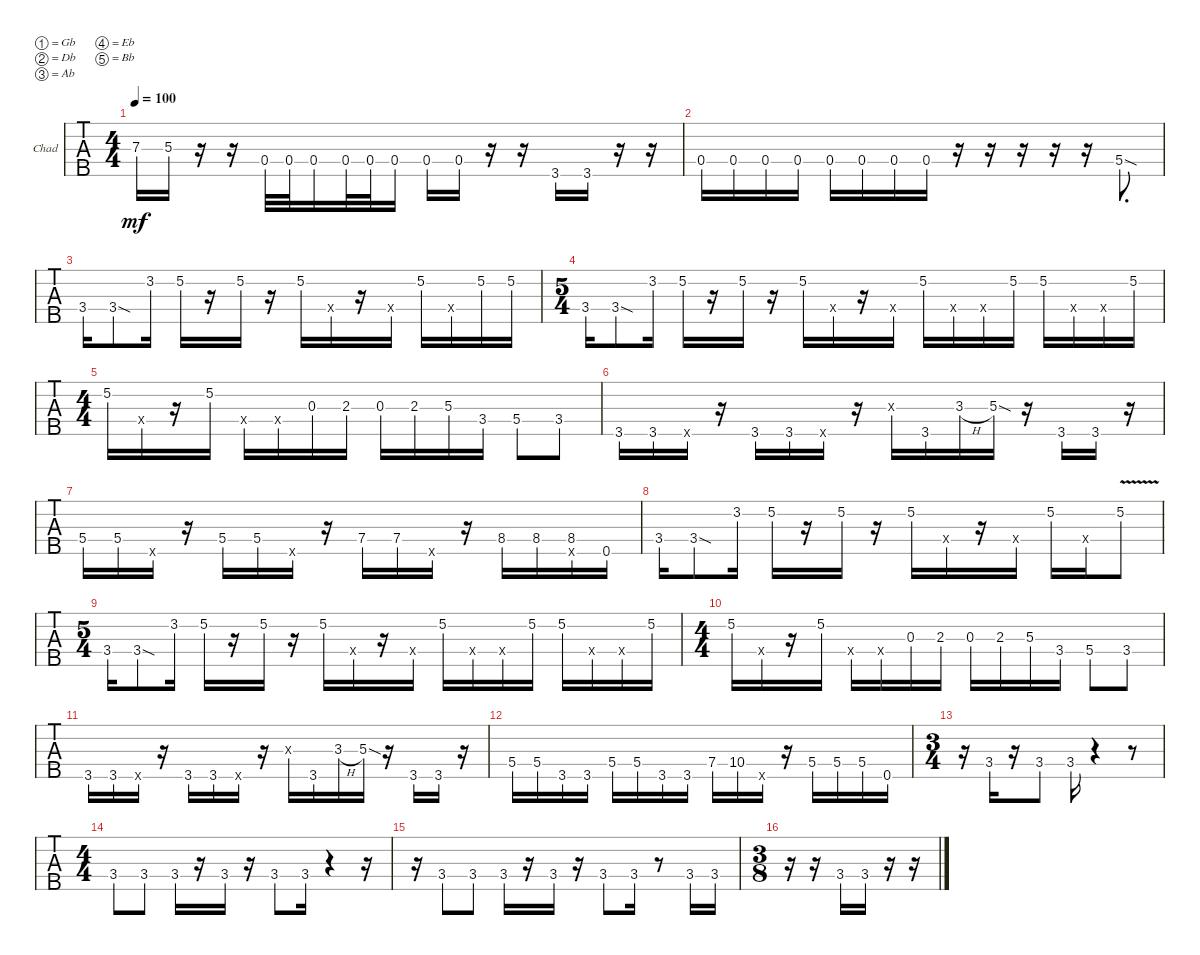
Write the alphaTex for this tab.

\defaultSystemsLayout 4
\bracketExtendMode groupsimilarinstruments
\firstSystemTrackNameOrientation horizontal
\otherSystemsTrackNameOrientation horizontal
\track ("Chad" "Chad") {instrument electricbassfinger}
\staff {tabs}
\tuning (Gb2 Db2 Ab1 Eb1 Bb0)
\ts (4 4)
\tempo 100
\clef f4
\ks c
7.3.16{dy mf} 5.3.16 r.16 r.16 0.4.32 0.4.32 0.4.16 0.4.32 0.4.32 0.4.16 0.4.16 0.4.16 r.16 r.16 3.5.16 3.5.16 r.16 r.16 |
0.4.16 0.4.16 0.4.16 0.4.16 0.4.16 0.4.16 0.4.16 0.4.16 r.16 r.16 r.16 r.16 r.16 5.4{sod}.8{d} |
\scale
0.333333 3.4.16 3.4{sod}.8 3.2.16 5.2.16 r.16 5.2.16 r.16 5.2.16 3.4{x}.16 r.16 0.4{x}.16 5.2.16 0.4{x}.16 5.2.16 5.2.16 |
\ts (5 4)
\scale
0.333333 3.4.16 3.4{sod}.8 3.2.16 5.2.16 r.16 5.2.16 r.16 5.2.16 3.4{x}.16 r.16 0.4{x}.16 5.2.16 0.4{x}.16 0.4{x}.16 5.2.16 5.2.16 0.4{x}.16 0.4{x}.16 5.2.16 |
\ts (4 4)
\scale
0.333333 5.2.16 0.4{x}.16 r.16 5.2.16 0.4{x}.16 0.4{x}.16 0.3.16 2.3.16 0.3.16 2.3.16 5.3.16 3.4.16 5.4.8 3.4.8 |
3.5.16 3.5.16 0.5{x}.16 r.16 3.5.16 3.5.16 0.5{x}.16 r.16 0.3{x}.16 3.5.16 3.3{h}.16 5.3{sod}.16 r.16 3.5.16 3.5.16 r.16 |
5.4.16 5.4.16 0.5{x}.16 r.16 5.4.16 5.4.16 0.5{x}.16 r.16 7.4.16 7.4.16 0.5{x}.16 r.16 8.4.16 8.4.16 (0.5{x} 8.4).16 0.5.16 |
3.4.16 3.4{sod}.8 3.2.16 5.2.16 r.16 5.2.16 r.16 5.2.16 3.4{x}.16 r.16 0.4{x}.16 5.2.16 0.4{x}.16 5.2{v}.8 |
\ts (5 4)
3.4.16 3.4{sod}.8 3.2.16 5.2.16 r.16 5.2.16 r.16 5.2.16 3.4{x}.16 r.16 0.4{x}.16 5.2.16 0.4{x}.16 0.4{x}.16 5.2.16 5.2.16 0.4{x}.16 0.4{x}.16 5.2.16 |
\ts (4 4)
5.2.16 0.4{x}.16 r.16 5.2.16 0.4{x}.16 0.4{x}.16 0.3.16 2.3.16 0.3.16 2.3.16 5.3.16 3.4.16 5.4.8 3.4.8 |
3.5.16 3.5.16 0.5{x}.16 r.16 3.5.16 3.5.16 0.5{x}.16 r.16 0.3{x}.16 3.5.16 3.3{h}.16 5.3{sod}.16 r.16 3.5.16 3.5.16 r.16 |
5.4.16 5.4.16 3.5.16 3.5.16 5.4.16 5.4.16 3.5.16 3.5.16 7.4.16 10.4.16 0.5{x}.16 r.16 5.4.16 5.4.16 5.4.16 0.5.16 |
\ts (3 4)
r.16 3.4.16 r.16 3.4.8 3.4.16 r.4 r.8 |
\ts (4 4)
3.4{st}.8 3.4.8 3.4.16 r.16 3.4.16 r.16 3.4.8 3.4.16 r.4 r.16 |
r.16 3.4{st}.8 3.4.8 3.4.16 r.16 3.4.16 r.16 3.4.8 3.4.16 r.8 3.4.16 3.4.16 |
\ts (3 8)
r.16 r.16 3.4.16 3.4.16 r.16 r.16
